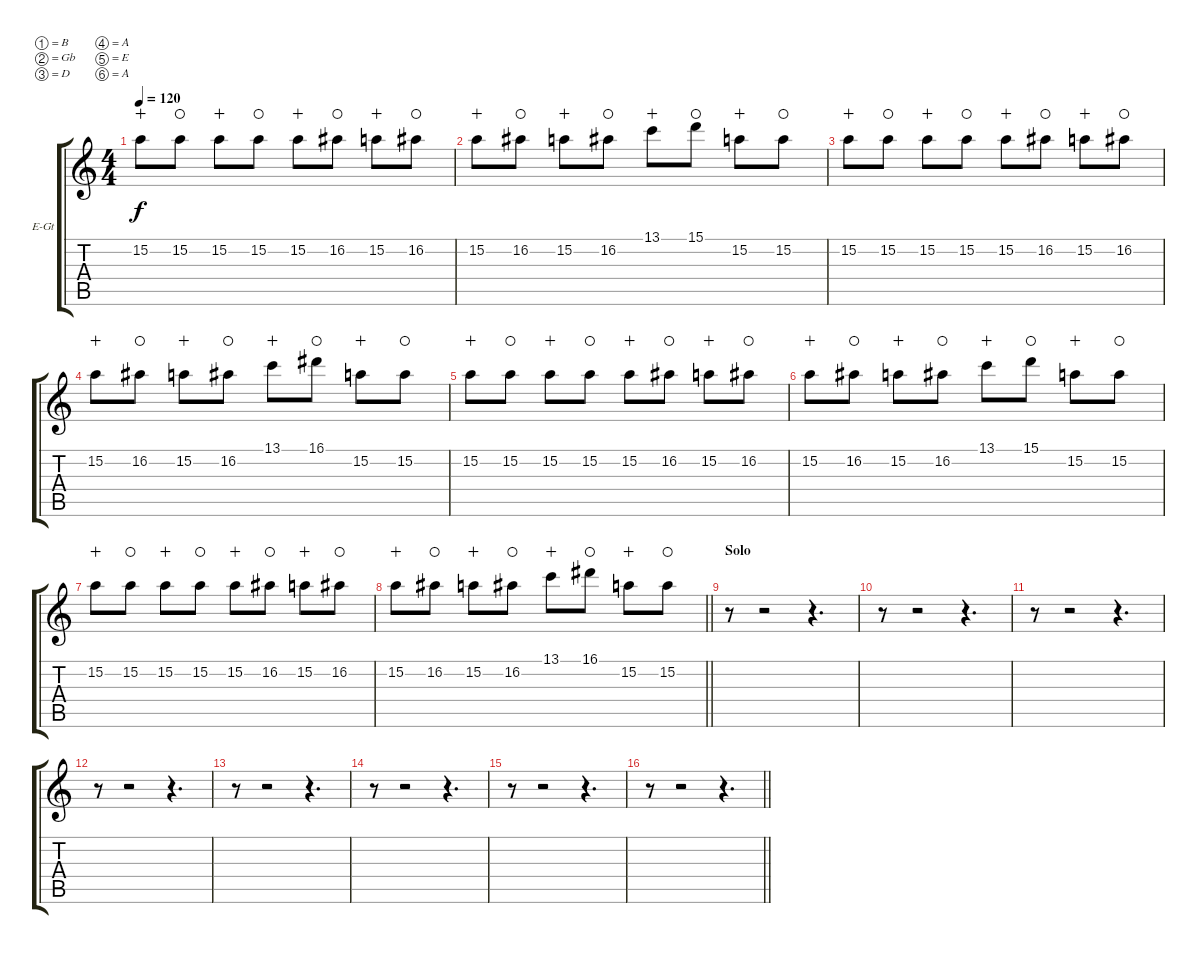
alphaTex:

\bracketExtendMode groupsimilarinstruments
\firstSystemTrackNameOrientation horizontal
\otherSystemsTrackNameOrientation horizontal
\track ("Extra Sounds" "E-Gt") {instrument distortionguitar}
\staff {score tabs}
\tuning (B3 Gb3 D3 A2 E2 A1)
\ts (4 4)
\section ("" "")
\tempo 120
\clef g2
\ks c
15.2.8{dy f wahc} 15.2.8{waho} 15.2.8{wahc} 15.2.8{waho} 15.2.8{wahc} 16.2.8{waho} 15.2.8{wahc} 16.2.8{waho} |
15.2.8{wahc} 16.2.8{waho} 15.2.8{wahc} 16.2.8{waho} 13.1.8{wahc} 15.1.8{waho} 15.2.8{wahc} 15.2.8{waho} |
15.2.8{wahc} 15.2.8{waho} 15.2.8{wahc} 15.2.8{waho} 15.2.8{wahc} 16.2.8{waho} 15.2.8{wahc} 16.2.8{waho} |
15.2.8{wahc} 16.2.8{waho} 15.2.8{wahc} 16.2.8{waho} 13.1.8{wahc} 16.1.8{waho} 15.2.8{wahc} 15.2.8{waho} |
15.2.8{wahc} 15.2.8{waho} 15.2.8{wahc} 15.2.8{waho} 15.2.8{wahc} 16.2.8{waho} 15.2.8{wahc} 16.2.8{waho} |
15.2.8{wahc} 16.2.8{waho} 15.2.8{wahc} 16.2.8{waho} 13.1.8{wahc} 15.1.8{waho} 15.2.8{wahc} 15.2.8{waho} |
15.2.8{wahc} 15.2.8{waho} 15.2.8{wahc} 15.2.8{waho} 15.2.8{wahc} 16.2.8{waho} 15.2.8{wahc} 16.2.8{waho} |
\barLineRight lightlight
15.2.8{wahc} 16.2.8{waho} 15.2.8{wahc} 16.2.8{waho} 13.1.8{wahc} 16.1.8{waho} 15.2.8{wahc} 15.2.8{waho} |
\section ("" "Solo")
r.8 r.2 r.4{d} |
r.8 r.2 r.4{d} |
r.8 r.2 r.4{d} |
r.8 r.2 r.4{d} |
r.8 r.2 r.4{d} |
r.8 r.2 r.4{d} |
r.8 r.2 r.4{d} |
\barLineRight lightlight
r.8 r.2 r.4{d}
